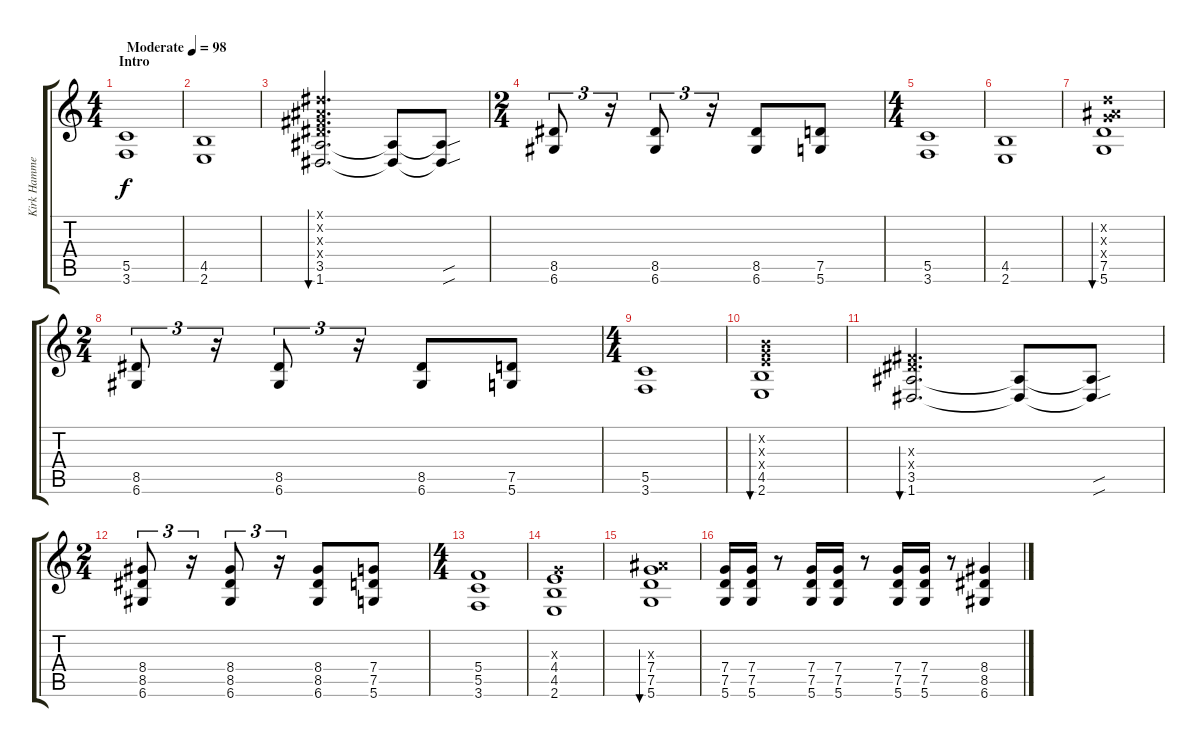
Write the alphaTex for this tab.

\track ("Kirk Hammett (Guitar Lead)" "Kirk Hamme") {instrument distortionguitar}
\staff {score tabs}
\tuning (D4 A3 F3 C3 G2 D2) {hide}
\ts (4 4)
\section ("" "Intro")
\tempo (98 "Moderate")
\clef g2
\ks c
(5.5 3.6).1{dy f instrument distortionguitar} |
(4.5 2.6).1 |
(1.1{x} 1.2{x} 1.3{x} 3.4{x} 3.5 1.6).2{d bu 60} (3.5{t} 1.6{t}).8 (3.5{sou t} 1.6{sou t}).8 |
\ts (2 4)
(8.5 6.6).8{tu (3 2)} r.16{tu (3 2)} (8.5 6.6).8{tu (3 2)} r.16{tu (3 2)} (8.5 6.6).8 (7.5 5.6).8 |
\ts (4 4)
(5.5 3.6).1 |
(4.5 2.6).1 |
(5.2{x} 5.3{x} 7.4{x} 7.5 5.6).1{bu 60} |
\ts (2 4)
(8.5 6.6).8{tu (3 2)} r.16{tu (3 2)} (8.5 6.6).8{tu (3 2)} r.16{tu (3 2)} (8.5 6.6).8 (7.5 5.6).8 |
\ts (4 4)
(5.5 3.6).1 |
(2.2{x} 2.3{x} 4.4{x} 4.5 2.6).1{bu 60} |
(1.3{x} 3.4{x} 3.5 1.6).2{d bu 60} (3.5{t} 1.6{t}).8 (3.5{sou t} 1.6{sou t}).8 |
\ts (2 4)
(8.4 8.5 6.6).8{tu (3 2)} r.16{tu (3 2)} (8.4 8.5 6.6).8{tu (3 2)} r.16{tu (3 2)} (8.4 8.5 6.6).8 (7.4 7.5 5.6).8 |
\ts (4 4)
(5.4 5.5 3.6).1 |
(2.3{x} 4.4 4.5 2.6).1 |
(5.3{x} 7.4 7.5 5.6).1{bu 60} |
(7.4 7.5 5.6).16 (7.4 7.5 5.6).16 r.8 (7.4 7.5 5.6).16 (7.4 7.5 5.6).16 r.8 (7.4 7.5 5.6).16 (7.4 7.5 5.6).16 r.8 (8.4 8.5 6.6).4
